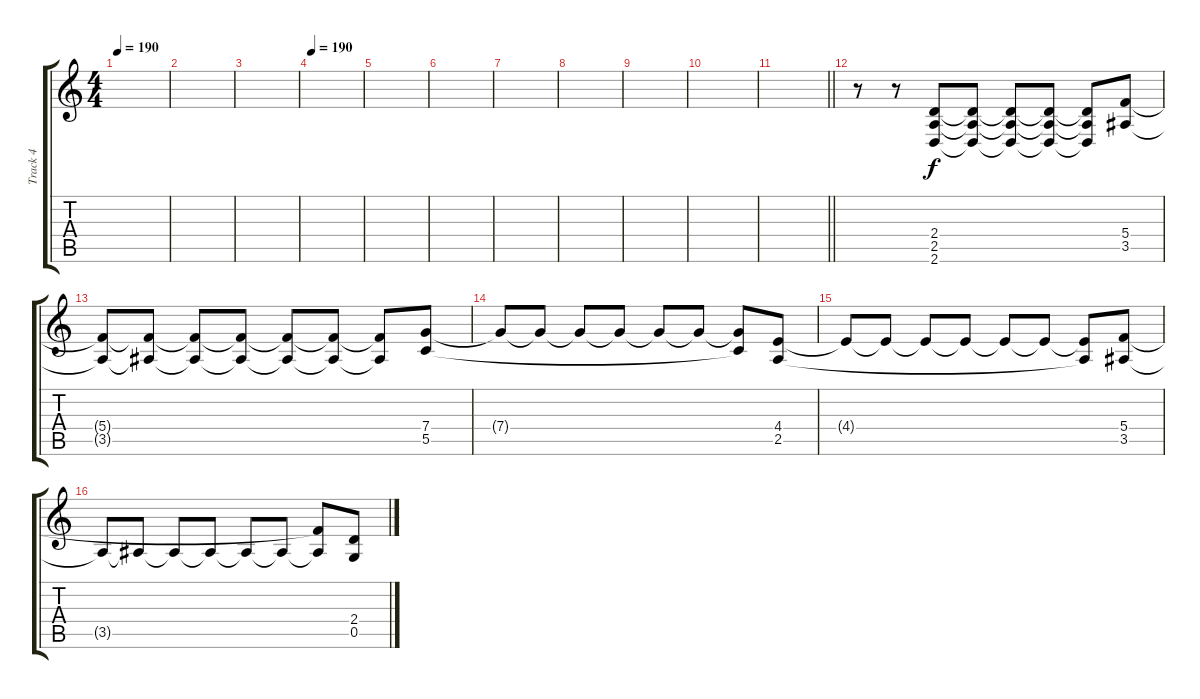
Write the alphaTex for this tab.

\track ("Track 4" "Track 4") {instrument distortionguitar}
\staff {score tabs}
\tuning (D4 A3 F3 C3 G2 C2) {hide}
\ts (4 4)
\tempo 190
\clef g2
\ks c
|
|
|
\tempo 190
|
|
|
|
|
|
|
\barLineRight lightlight
|
r.8 r.8 (2.4 2.5 2.6).8 (2.4{t} 2.5{t} 2.6{t}).8 (2.4{t} 2.5{t} 2.6{t}).8 (2.4{t} 2.5{t} 2.6{t}).8 (2.4{t} 2.5{t} 2.6{t}).8 (5.4 3.5).8 |
(5.4{t} 3.5{t}).8 (5.4{t} 3.5{t}).8 (5.4{t} 3.5{t}).8 (5.4{t} 3.5{t}).8 (5.4{t} 3.5{t}).8 (5.4{t} 3.5{t}).8 (5.4{t} 3.5{t}).8 (7.4 5.5).8 |
7.4{t}.8 7.4{t}.8 7.4{t}.8 7.4{t}.8 7.4{t}.8 7.4{t}.8 (7.4{t} 5.5{t}).8 (4.4 2.5).8 |
4.4{t}.8 4.4{t}.8 4.4{t}.8 4.4{t}.8 4.4{t}.8 4.4{t}.8 (4.4{t} 2.5{t}).8 (5.4 3.5).8 |
3.5{t}.8 3.5{t}.8 3.5{t}.8 3.5{t}.8 3.5{t}.8 3.5{t}.8 (5.4{t} 3.5{t}).8 (2.4 0.5).8
